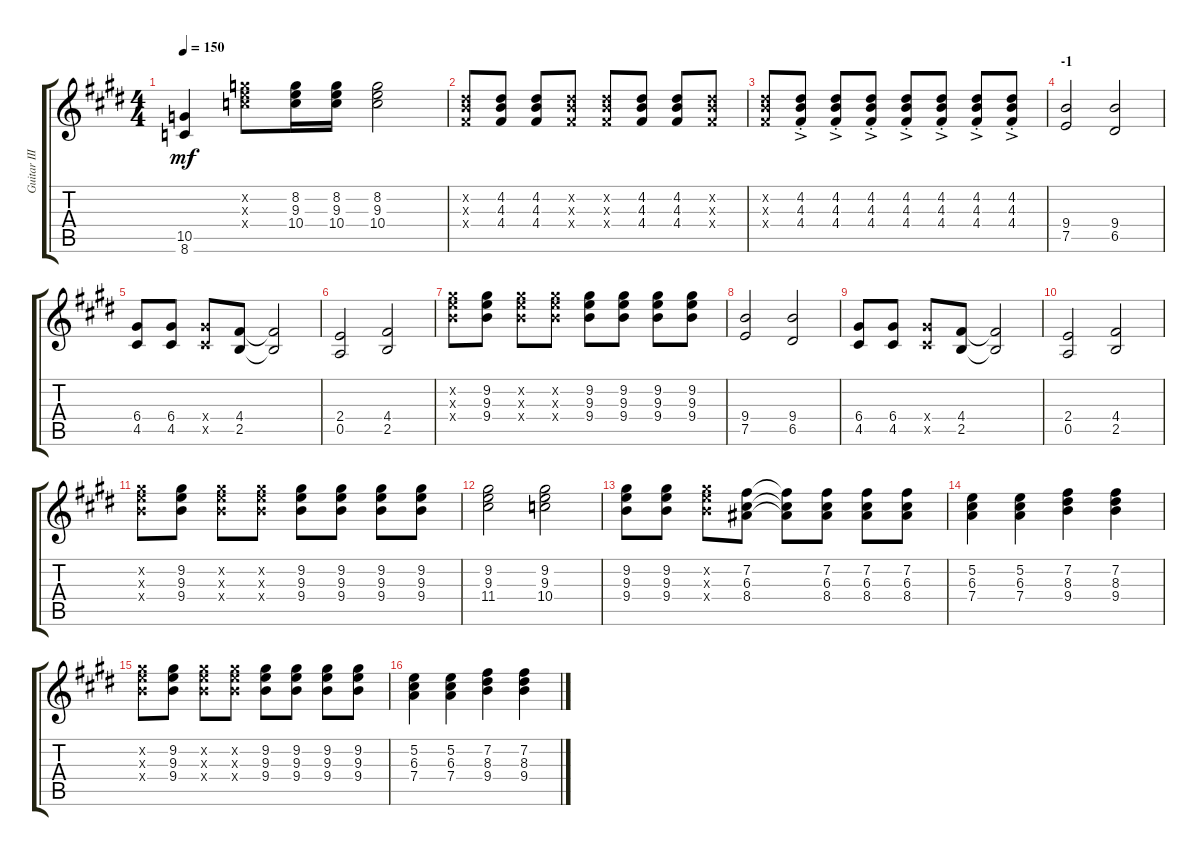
\track ("Guitar III" "Guitar III") {instrument overdrivenguitar}
\staff {score tabs}
\tuning (E4 B3 G3 D3 A2 E2) {hide}
\ts (4 4)
\tempo 150
\clef g2
\ks e
(10.5 8.6).4{dy mf} (8.2{x} 9.3{x} 10.4{x}).8 (8.2 9.3 10.4).16 (8.2 9.3 10.4).16 (8.2 9.3 10.4).2 |
(4.2{x} 4.3{x} 4.4{x}).8 (4.2 4.3 4.4).8 (4.2 4.3 4.4).8 (4.2{x} 4.3{x} 4.4{x}).8 (4.2{x} 4.3{x} 4.4{x}).8 (4.2 4.3 4.4).8 (4.2 4.3 4.4).8 (4.2{x} 4.3{x} 4.4{x}).8 |
(4.2{x} 4.3{x} 4.4{x}).8 (4.2{ac st} 4.3{ac st} 4.4{ac st}).8 (4.2{ac st} 4.3{ac st} 4.4{ac st}).8 (4.2{ac st} 4.3{ac st} 4.4{ac st}).8 (4.2{ac st} 4.3{ac st} 4.4{ac st}).8 (4.2{ac st} 4.3{ac st} 4.4{ac st}).8 (4.2{ac st} 4.3{ac st} 4.4{ac st}).8 (4.2{ac st} 4.3{ac st} 4.4{ac st}).8 |
\section ("" "-1")
(9.4 7.5).2 (9.4 6.5).2 |
(6.4 4.5).8 (6.4 4.5).8 (6.4{x} 4.5{x}).8 (4.4 2.5).8 (4.4{t} 2.5{t}).2 |
(2.4 0.5).2 (4.4 2.5).2 |
(9.2{x} 9.3{x} 9.4{x}).8 (9.2 9.3 9.4).8 (9.2{x} 9.3{x} 9.4{x}).8 (9.2{x} 9.3{x} 9.4{x}).8 (9.2 9.3 9.4).8 (9.2 9.3 9.4).8 (9.2 9.3 9.4).8 (9.2 9.3 9.4).8 |
(9.4 7.5).2 (9.4 6.5).2 |
(6.4 4.5).8 (6.4 4.5).8 (6.4{x} 4.5{x}).8 (4.4 2.5).8 (4.4{t} 2.5{t}).2 |
(2.4 0.5).2 (4.4 2.5).2 |
(9.2{x} 9.3{x} 9.4{x}).8 (9.2 9.3 9.4).8 (9.2{x} 9.3{x} 9.4{x}).8 (9.2{x} 9.3{x} 9.4{x}).8 (9.2 9.3 9.4).8 (9.2 9.3 9.4).8 (9.2 9.3 9.4).8 (9.2 9.3 9.4).8 |
(9.2 9.3 11.4).2 (9.2 9.3 10.4).2 |
(9.2 9.3 9.4).8 (9.2 9.3 9.4).8 (9.2{x} 9.3{x} 9.4{x}).8 (7.2 6.3 8.4).8 (7.2{t} 6.3{t} 8.4{t}).8 (7.2 6.3 8.4).8 (7.2 6.3 8.4).8 (7.2 6.3 8.4).8 |
(5.2 6.3 7.4).4 (5.2 6.3 7.4).4 (7.2 8.3 9.4).4 (7.2 8.3 9.4).4 |
(9.2{x} 9.3{x} 9.4{x}).8 (9.2 9.3 9.4).8 (9.2{x} 9.3{x} 9.4{x}).8 (9.2{x} 9.3{x} 9.4{x}).8 (9.2 9.3 9.4).8 (9.2 9.3 9.4).8 (9.2 9.3 9.4).8 (9.2 9.3 9.4).8 |
(5.2 6.3 7.4).4 (5.2 6.3 7.4).4 (7.2 8.3 9.4).4 (7.2 8.3 9.4).4
